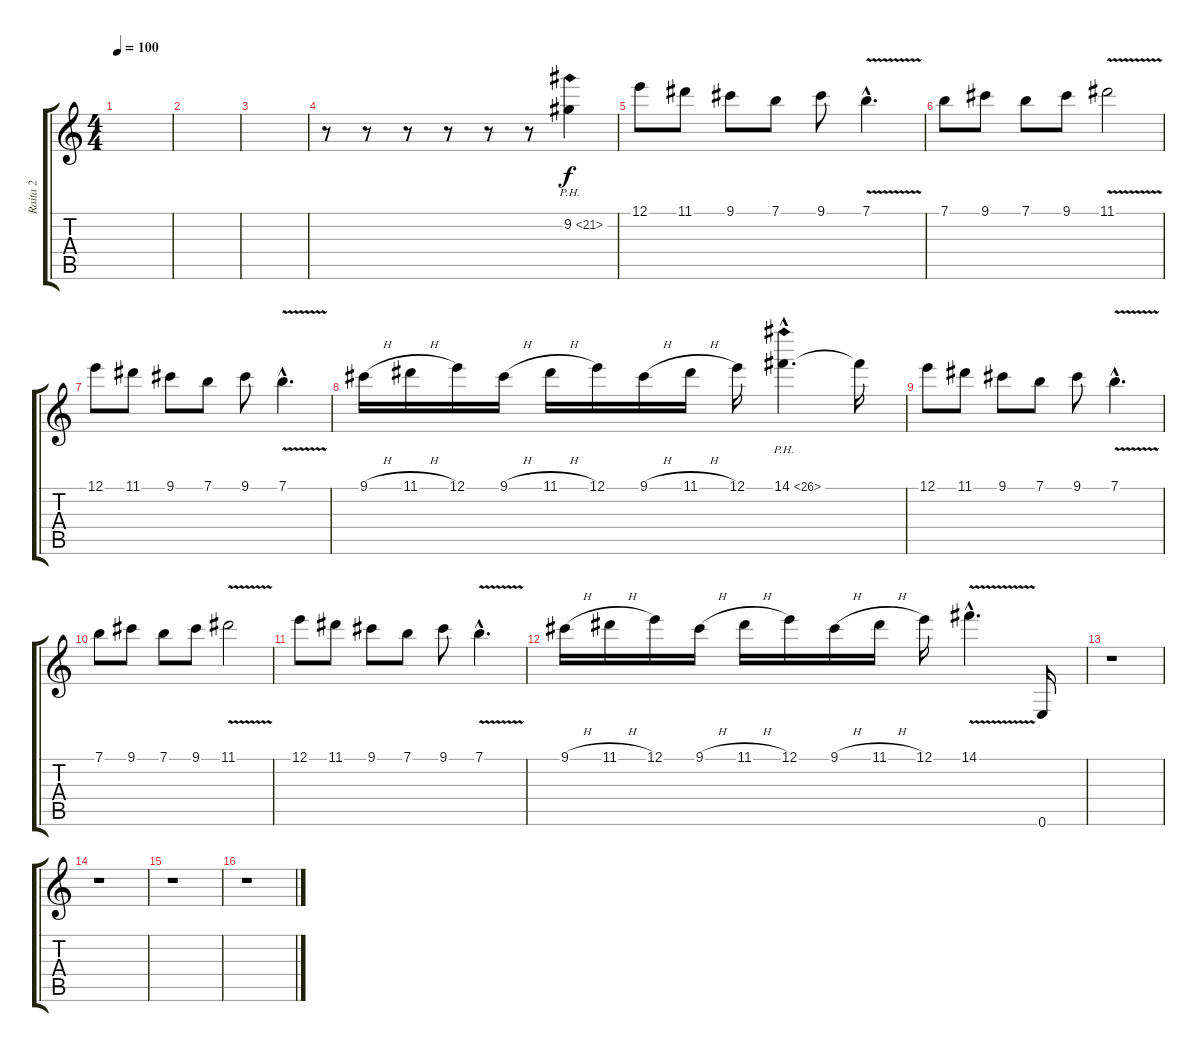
\track ("Raita 2" "Raita 2") {instrument distortionguitar}
\staff {score tabs}
\tuning (E4 B3 G3 D3 A2 E2) {hide}
\ts (4 4)
\tempo 100
\clef g2
\ks c
|
|
|
r.8 r.8 r.8 r.8 r.8 r.8 9.2{ph 12}.4 |
12.1.8 11.1.8 9.1.8 7.1.8 9.1.8 7.1{v hac}.4{d} |
7.1.8 9.1.8 7.1.8 9.1.8 11.1{v}.2 |
12.1.8 11.1.8 9.1.8 7.1.8 9.1.8 7.1{v hac}.4{d} |
9.1{h}.16 11.1{h}.16 12.1.16 9.1{h}.16 11.1{h}.16 12.1.16 9.1{h}.16 11.1{h}.16 12.1.16 14.1{ph 12 hac}.4{d} 14.1{t}.16 |
12.1.8 11.1.8 9.1.8 7.1.8 9.1.8 7.1{v hac}.4{d} |
7.1.8 9.1.8 7.1.8 9.1.8 11.1{v}.2 |
12.1.8 11.1.8 9.1.8 7.1.8 9.1.8 7.1{v hac}.4{d} |
9.1{h}.16 11.1{h}.16 12.1.16 9.1{h}.16 11.1{h}.16 12.1.16 9.1{h}.16 11.1{h}.16 12.1.16 14.1{v hac}.4{d} 0.6.16 |
r.1 |
r.1 |
r.1 |
r.1
